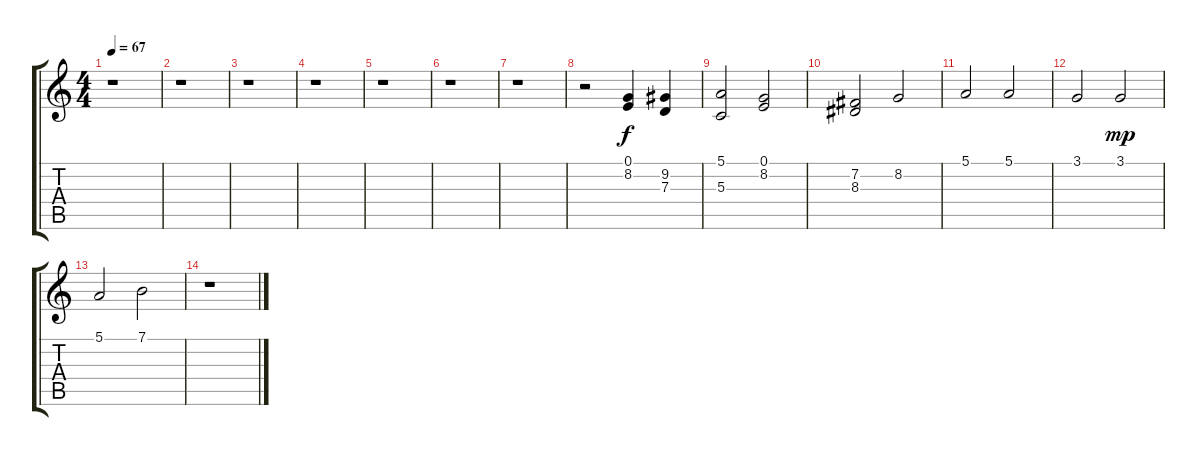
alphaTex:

\track "" {instrument stringensemble1}
\staff {score tabs}
\tuning (E4 B3 G3 D3 A2 E2) {hide}
\ts (4 4)
\tempo 67
\clef g2
\ks c
r.1{dy fff} |
r.1 |
r.1 |
r.1 |
r.1 |
r.1 |
r.1 |
r.2 (0.1 8.2).4{dy f} (9.2 7.3).4{volume 11 balance 8} |
(5.1 5.3).2 (0.1 8.2).2 |
(7.2 8.3).2 8.2.2 |
5.1.2 5.1.2 |
3.1.2 3.1.2{dy mp} |
5.1.2 7.1.2{volume 0 balance 8} |
r.1
